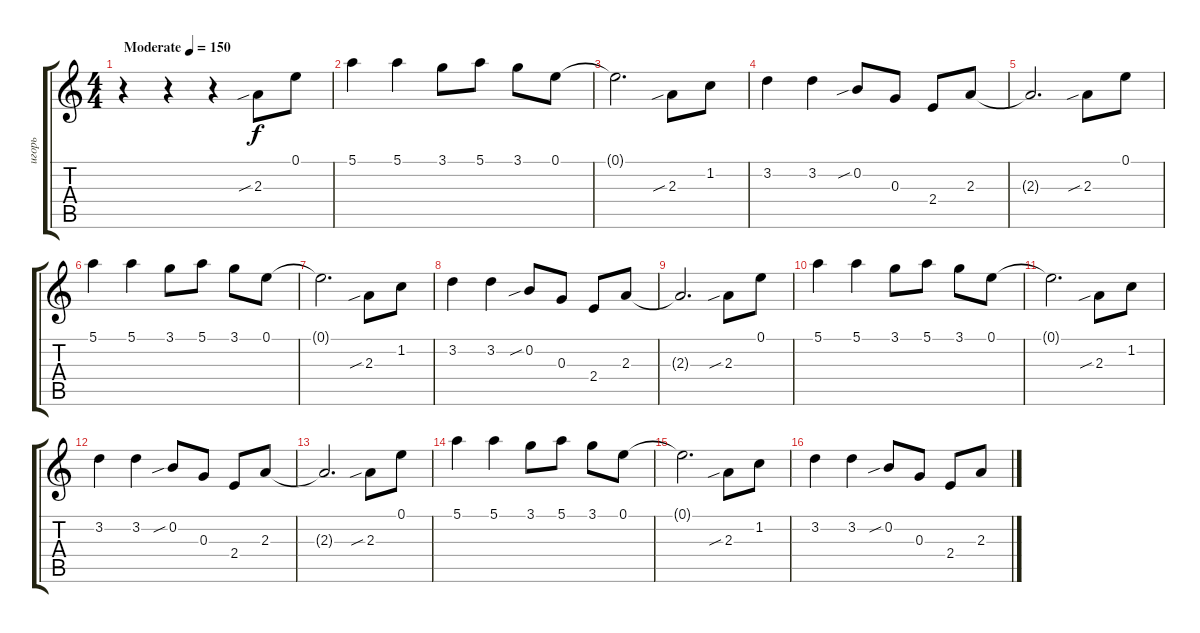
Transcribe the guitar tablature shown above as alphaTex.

\track ("игорь" "игорь") {instrument distortionguitar}
\staff {score tabs}
\tuning (E4 B3 G3 D3 A2 E2) {hide}
\ts (4 4)
\tempo (150 "Moderate")
\clef g2
\ks c
r.4{dy f instrument distortionguitar} r.4 r.4 2.3{sib}.8 0.1.8 |
5.1.4 5.1.4 3.1.8 5.1.8 3.1.8 0.1.8 |
0.1{t}.2{d} 2.3{sib}.8 1.2.8 |
3.2.4 3.2.4 0.2{sib}.8 0.3.8 2.4.8 2.3.8 |
2.3{t}.2{d} 2.3{sib}.8 0.1.8 |
5.1.4 5.1.4 3.1.8 5.1.8 3.1.8 0.1.8 |
0.1{t}.2{d} 2.3{sib}.8 1.2.8 |
3.2.4 3.2.4 0.2{sib}.8 0.3.8 2.4.8 2.3.8 |
2.3{t}.2{d} 2.3{sib}.8 0.1.8 |
5.1.4 5.1.4 3.1.8 5.1.8 3.1.8 0.1.8 |
0.1{t}.2{d} 2.3{sib}.8 1.2.8 |
3.2.4 3.2.4 0.2{sib}.8 0.3.8 2.4.8 2.3.8 |
2.3{t}.2{d} 2.3{sib}.8 0.1.8 |
5.1.4 5.1.4 3.1.8 5.1.8 3.1.8 0.1.8 |
0.1{t}.2{d} 2.3{sib}.8 1.2.8 |
3.2.4 3.2.4 0.2{sib}.8 0.3.8 2.4.8 2.3.8{volume 6}
